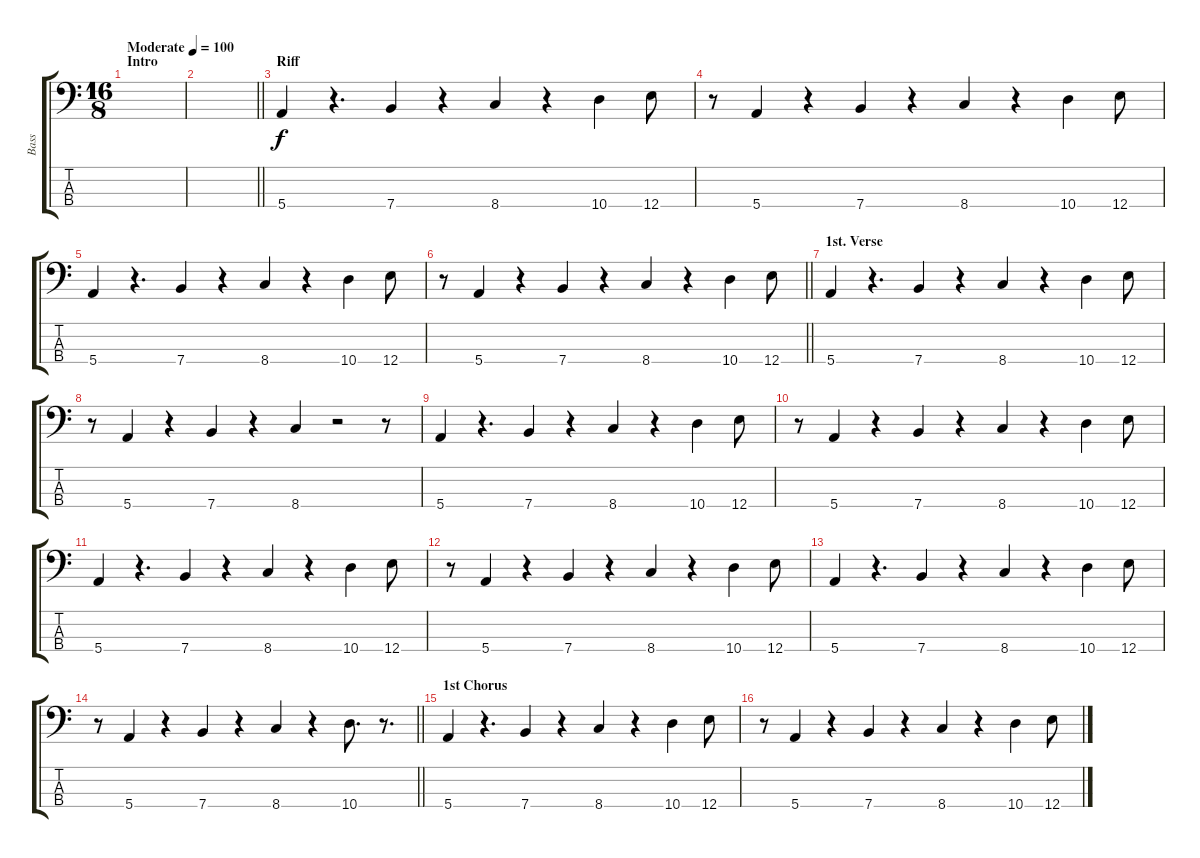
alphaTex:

\track ("Bass" "Bass") {instrument electricbasspick}
\staff {score tabs}
\tuning (G2 D2 A1 E1) {hide}
\ts (16 8)
\section ("" "Intro")
\tempo (100 "Moderate")
\clef f4
\ks c
|
\barLineRight lightlight
|
\section ("" "Riff")
5.4.4 r.4{d} 7.4.4 r.4 8.4.4 r.4 10.4.4 12.4.8 |
r.8 5.4.4 r.4 7.4.4 r.4 8.4.4 r.4 10.4.4 12.4.8 |
5.4.4 r.4{d} 7.4.4 r.4 8.4.4 r.4 10.4.4 12.4.8 |
\barLineRight lightlight
r.8 5.4.4 r.4 7.4.4 r.4 8.4.4 r.4 10.4.4 12.4.8 |
\section ("" "1st. Verse")
5.4.4 r.4{d} 7.4.4{dy f} r.4 8.4.4 r.4 10.4.4 12.4.8 |
r.8 5.4.4 r.4 7.4.4 r.4 8.4.4 r.2 r.8 |
5.4.4 r.4{d} 7.4.4 r.4 8.4.4 r.4 10.4.4 12.4.8 |
r.8 5.4.4 r.4 7.4.4 r.4 8.4.4 r.4 10.4.4 12.4.8 |
5.4.4 r.4{d} 7.4.4 r.4 8.4.4 r.4 10.4.4 12.4.8 |
r.8 5.4.4 r.4 7.4.4 r.4 8.4.4 r.4 10.4.4 12.4.8 |
5.4.4 r.4{d} 7.4.4 r.4 8.4.4 r.4 10.4.4 12.4.8 |
\barLineRight lightlight
r.8 5.4.4 r.4 7.4.4 r.4 8.4.4 r.4 10.4.8{d} r.8{d} |
\section ("" "1st Chorus")
5.4.4 r.4{d} 7.4.4 r.4 8.4.4 r.4 10.4.4 12.4.8 |
r.8 5.4.4 r.4 7.4.4 r.4 8.4.4 r.4 10.4.4 12.4.8
